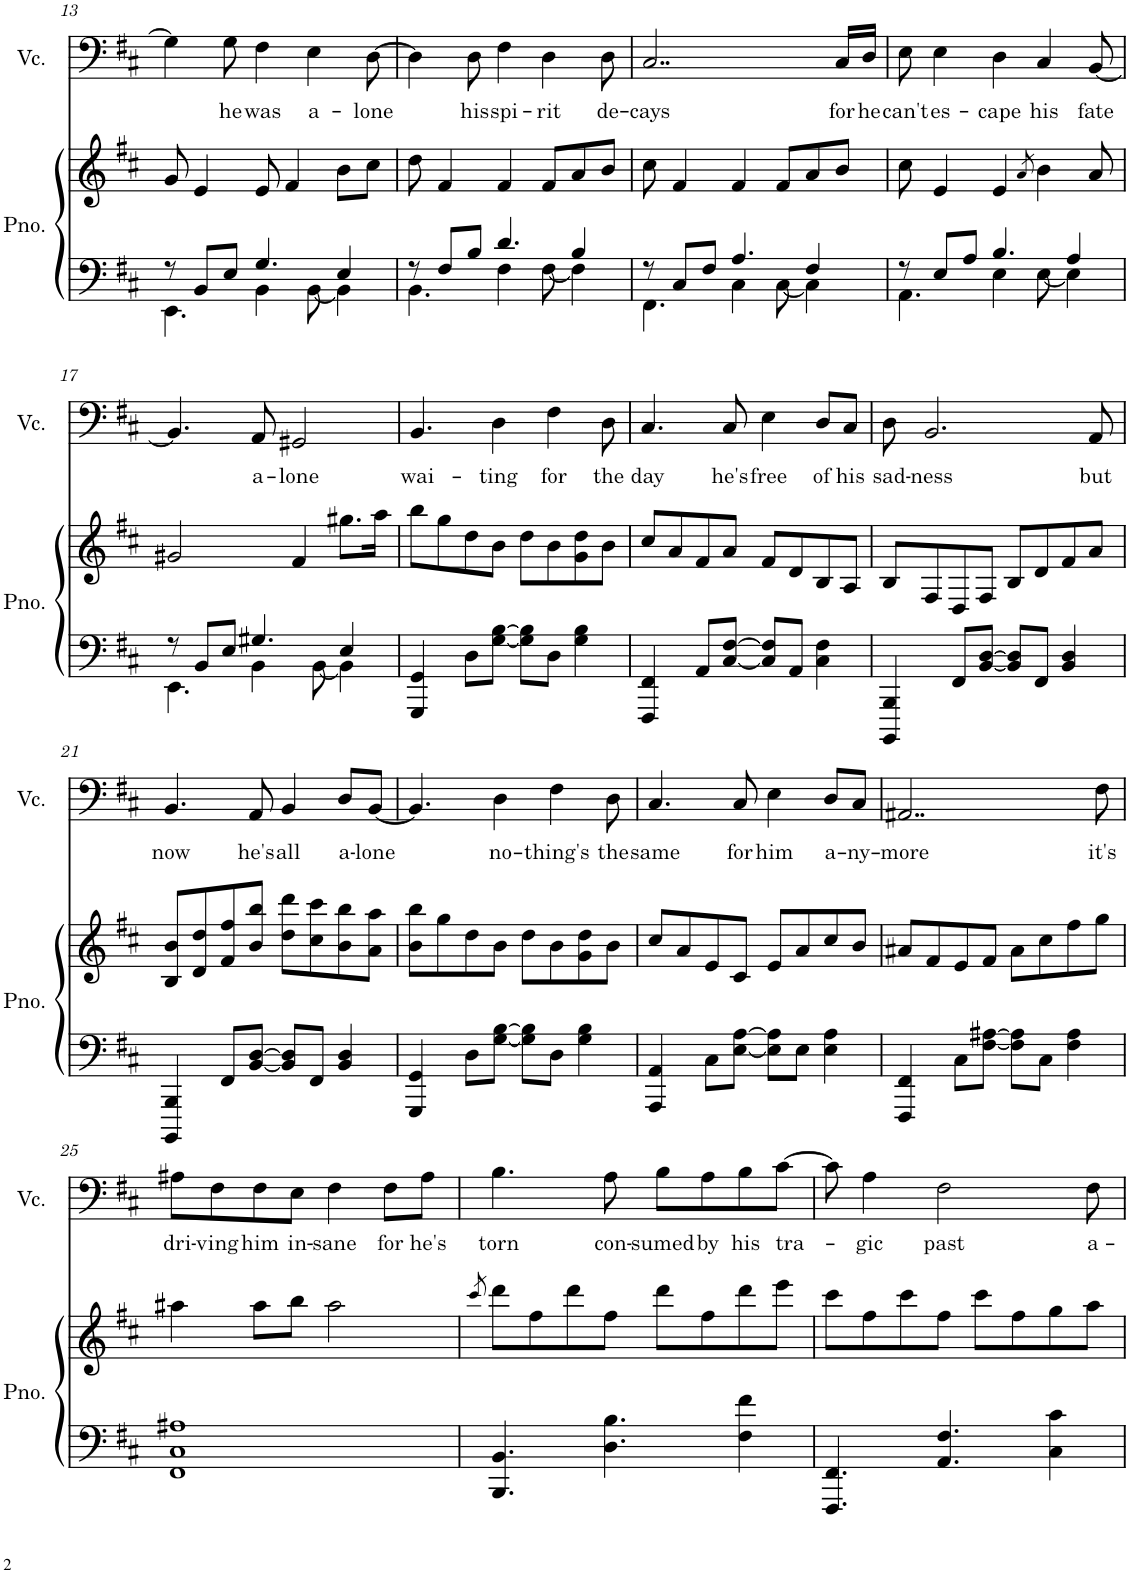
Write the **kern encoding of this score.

**kern	**kern	**kern	**text
*part2	*part2	*part1	*part1
*staff3	*staff2	*staff1	*staff1
*I"Piano	*	*I"Violoncello	*
*I'Pno.	*	*I'Vc.	*
!!LO:PB:g=z
*clefF4	*clefG2	*clefF4	*
*k[f#c#]	*k[f#c#]	*k[f#c#]	*
*M4/4	*M4/4	*M4/4	*
=13	=13	=13	=13
*^	*	*	*
8r	4.EE\	8g/	4G\]	.
8BB/L	.	4e/	.	.
!	!	!	!	!LO:LY:b
8E/J	.	.	8G\	he
!	!	!	!	!LO:LY:b
4.G/	4BB\	8e/	4F#\	was
.	.	4f#/	.	.
!	!	!	!	!LO:LY:b
.	[8BB\	.	4E\	a-
4E/	4BB\]	8b\L	.	.
!	!	!	!	!LO:LY:b
.	.	8cc#\J	[8D\	-lone
=14	=14	=14	=14	=14
8r	4.BB\	8dd\	4D\]	.
8F#/L	.	4f#/	.	.
!	!	!	!	!LO:LY:b
8B/J	.	.	8D\	his
!	!	!	!	!LO:LY:b
4.d/	4F#\	4f#/	4F#\	spi-
!	!	!	!	!LO:LY:b
.	[8F#\	8f#/L	4D\	-rit
4B/	4F#\]	8a/	.	.
!	!	!	!	!LO:LY:b
.	.	8b/J	8D\	de-
=15	=15	=15	=15	=15
!	!	!	!	!LO:LY:b
8r	4.FF#\	8cc#\	2..C#/	-cays
8C#/L	.	4f#/	.	.
8F#/J	.	.	.	.
4.A/	4C#\	4f#/	.	.
.	[8C#\	8f#/L	.	.
4F#/	4C#\]	8a/	.	.
!	!	!	!	!LO:LY:b
.	.	8b/J	16C#/LL	for
!	!	!	!	!LO:LY:b
.	.	.	16D/JJ	he
=16	=16	=16	=16	=16
!	!	!	!	!LO:LY:b
8r	4.AA\	8cc#\	8E\	can't
!	!	!	!	!LO:LY:b
8E/L	.	4e/	4E\	es-
8A/J	.	.	.	.
!	!	!	!	!LO:LY:b
4.B/	4E\	4e/	4D\	-cape
.	.	8qa/	.	.
!	!	!	!	!LO:LY:b
.	[8E\	4b\	4C#/	his
4A/	4E\]	.	.	.
!	!	!	!	!LO:LY:b
.	.	8a/	[8BB/	fate
!!LO:LB:g=z
=17	=17	=17	=17	=17
8r	4.EE\	2g#X/	4.BB/]	.
8BB/L	.	.	.	.
8E/J	.	.	.	.
!	!	!	!	!LO:LY:b
4.G#X/	4BB\	.	8AA/	a-
!	!	!	!	!LO:LY:b
.	.	4f#/	2GG#X/	-lone
.	[8BB\	.	.	.
4E/	4BB\]	8.gg#X\L	.	.
.	.	16aa\Jk	.	.
*v	*v	*	*	*
=18	=18	=18	=18
!	!	!	!LO:LY:b
4GGG/ 4GG/	8bb\L	4.BB/	wai-
.	8gg\	.	.
8D\L	8dd\	.	.
!	!	!	!LO:LY:b
[8G\ [8B\J	8b\J	4D\	-ting
8G\] 8B\]L	8dd\L	.	.
!	!	!	!LO:LY:b
8D\J	8b\	4F#\	for
4G\ 4B\	8g\ 8dd\	.	.
!	!	!	!LO:LY:b
.	8b\J	8D\	the
=19	=19	=19	=19
!	!	!	!LO:LY:b
4FFF#/ 4FF#/	8cc#/L	4.C#/	day
.	8a/	.	.
8AA/L	8f#/	.	.
!	!	!	!LO:LY:b
[8C#/ [8F#/J	8a/J	8C#/	he's
!	!	!	!LO:LY:b
8C#/] 8F#/]L	8f#/L	4E\	free
8AA/J	8d/	.	.
!	!	!	!LO:LY:b
4C#\ 4F#\	8B/	8D/L	of
!	!	!	!LO:LY:b
.	8A/J	8C#/J	his
=20	=20	=20	=20
!	!	!	!LO:LY:b
4BBBB/ 4BBB/	8B/L	8D\	sad-
!	!	!	!LO:LY:b
.	8F#/	2.BB/	-ness
8FF#/L	8D/	.	.
[8BB/ [8D/J	8F#/J	.	.
8BB/] 8D/]L	8B/L	.	.
8FF#/J	8d/	.	.
4BB/ 4D/	8f#/	.	.
!	!	!	!LO:LY:b
.	8a/J	8AA/	but
!!LO:LB:g=z
=21	=21	=21	=21
!	!	!	!LO:LY:b
4BBBB/ 4BBB/	8B/ 8b/L	4.BB/	now
.	8d/ 8dd/	.	.
8FF#/L	8f#/ 8ff#/	.	.
!	!	!	!LO:LY:b
[8BB/ [8D/J	8b/ 8bb/J	8AA/	he's
!	!	!	!LO:LY:b
8BB/] 8D/]L	8dd\ 8ddd\L	4BB/	all
8FF#/J	8cc#\ 8ccc#\	.	.
!	!	!	!LO:LY:b
4BB/ 4D/	8b\ 8bb\	8D/L	a-
!	!	!	!LO:LY:b
.	8a\ 8aa\J	[8BB/J	-lone
=22	=22	=22	=22
4GGG/ 4GG/	8b\ 8bb\L	4.BB/]	.
.	8gg\	.	.
8D\L	8dd\	.	.
!	!	!	!LO:LY:b
[8G\ [8B\J	8b\J	4D\	no-
8G\] 8B\]L	8dd\L	.	.
!	!	!	!LO:LY:b
8D\J	8b\	4F#\	-thing's
4G\ 4B\	8g\ 8dd\	.	.
!	!	!	!LO:LY:b
.	8b\J	8D\	the
=23	=23	=23	=23
!	!	!	!LO:LY:b
4AAA/ 4AA/	8cc#/L	4.C#/	same
.	8a/	.	.
8C#\L	8e/	.	.
!	!	!	!LO:LY:b
[8E\ [8A\J	8c#/J	8C#/	for
!	!	!	!LO:LY:b
8E\] 8A\]L	8e/L	4E\	him
8E\J	8a/	.	.
!	!	!	!LO:LY:b
4E\ 4A\	8cc#/	8D/L	a-
!	!	!	!LO:LY:b
.	8b/J	8C#/J	-ny-
=24	=24	=24	=24
!	!	!	!LO:LY:b
4FFF#/ 4FF#/	8a#X/L	2..AA#X/	-more
.	8f#/	.	.
8C#\L	8e/	.	.
[8F#\ [8A#X\J	8f#/J	.	.
8F#\] 8A#\]L	8a#\L	.	.
8C#\J	8cc#\	.	.
4F#\ 4A#\	8ff#\	.	.
!	!	!	!LO:LY:b
.	8gg\J	8F#\	it's
!!LO:LB:g=z
=25	=25	=25	=25
!	!	!	!LO:LY:b
1FF# 1C# 1A#X	4aa#X\	8A#X\L	dri-
!	!	!	!LO:LY:b
.	.	8F#\	-ving
!	!	!	!LO:LY:b
.	8aa#\L	8F#\	him
!	!	!	!LO:LY:b
.	8bb\J	8E\J	in-
!	!	!	!LO:LY:b
.	2aa#\	4F#\	-sane
!	!	!	!LO:LY:b
.	.	8F#\L	for
!	!	!	!LO:LY:b
.	.	8A#\J	he's
=26	=26	=26	=26
.	8qccc#/	.	.
!	!	!	!LO:LY:b
4.BBB/ 4.BB/	8ddd\L	4.B\	torn
.	8ff#\	.	.
.	8ddd\	.	.
!	!	!	!LO:LY:b
4.D\ 4.B\	8ff#\J	8A\	con-
!	!	!	!LO:LY:b
.	8ddd\L	8B\L	-sumed
!	!	!	!LO:LY:b
.	8ff#\	8A\	by
!	!	!	!LO:LY:b
4F#\ 4f#\	8ddd\	8B\	his
!	!	!	!LO:LY:b
.	8eee\J	[8c#\J	tra-
=27	=27	=27	=27
4.FFF#/ 4.FF#/	8ccc#\L	8c#\]	.
!	!	!	!LO:LY:b
.	8ff#\	4A\	-gic
.	8ccc#\	.	.
!	!	!	!LO:LY:b
4.AA/ 4.F#/	8ff#\J	2F#\	past
.	8ccc#\L	.	.
.	8ff#\	.	.
4C#\ 4c#\	8gg\	.	.
!	!	!	!LO:LY:b
.	8aa\J	8F#\	a-
=	=	=	=
*-	*-	*-	*-
